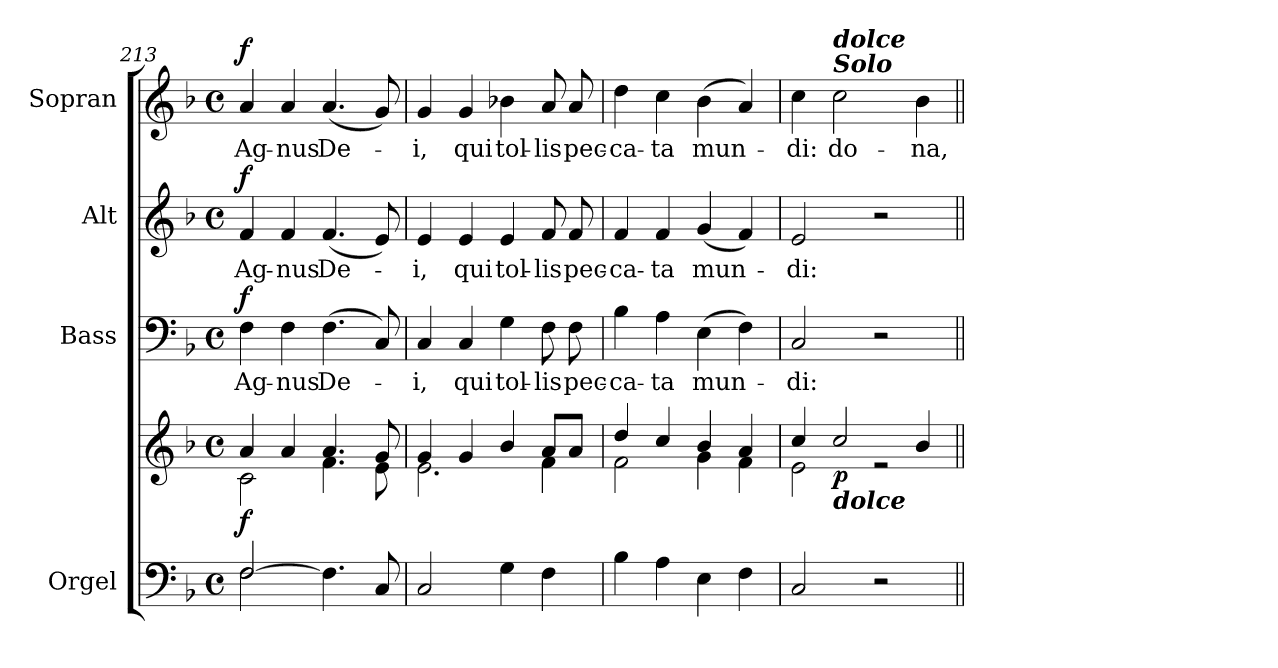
**kern	**kern	**dynam	**kern	**text	**dynam	**kern	**text	**dynam	**kern	**text	**dynam
*part4	*part4	*part4	*part3	*part3	*part3	*part2	*part2	*part2	*part1	*part1	*part1
*staff5	*staff4	*staff4/5	*staff3	*staff3	*staff3	*staff2	*staff2	*staff2	*staff1	*staff1	*staff1
*I"Orgel	*	*	*I"Bass	*	*	*I"Alt	*	*	*I"Sopran	*	*
*I'Org.	*	*	*I'B.	*	*	*I'A.	*	*	*I'S.	*	*
!!LO:LB:g=z
*clefF4	*clefG2	*	*clefF4	*	*	*clefG2	*	*	*clefG2	*	*
*k[b-]	*k[b-]	*	*k[b-]	*	*	*k[b-]	*	*	*k[b-]	*	*
*F:	*F:	*	*F:	*	*	*F:	*	*	*F:	*	*
*M4/4	*M4/4	*	*M4/4	*	*	*M4/4	*	*	*M4/4	*	*
*met(c)	*met(c)	*	*met(c)	*	*	*met(c)	*	*	*met(c)	*	*
=213	=213	=213	=213	=213	=213	=213	=213	=213	=213	=213	=213
*^	*^	*	*	*	*	*	*	*	*	*	*
!	!	!	!	!LO:DY:b	!	!LO:LY:b	!LO:DY:a	!	!LO:LY:b	!LO:DY:a	!	!LO:LY:b	!LO:DY:a
[>2F/	2F\	4a/	2c\	f	4F\	Ag-	f	4f/	Ag-	f	4a/	Ag-	f
!	!	!	!	!	!	!LO:LY:b	!	!	!LO:LY:b	!	!	!LO:LY:b	!
.	.	4a/	.	.	4F\	-nus	.	4f/	-nus	.	4a/	-nus	.
!	!	!	!	!	!	!LO:LY:b	!	!	!LO:LY:b	!	!	!LO:LY:b	!
4.F\]	2ryy	4.a/	4.f\	.	(>4.F\	De-	.	(<4.f/	De-	.	(<4.a/	De-	.
8C/	.	8g/	8e\	.	8C/)	.	.	8e/)	.	.	8g/)	.	.
*v	*v	*	*	*	*	*	*	*	*	*	*	*	*
=214	=214	=214	=214	=214	=214	=214	=214	=214	=214	=214	=214	=214
!	!	!	!	!	!LO:LY:b	!	!	!LO:LY:b	!	!	!LO:LY:b	!
2C/	4g/	2.e\	.	4C/	-i,	.	4e/	-i,	.	4g/	-i,	.
!	!	!	!	!	!LO:LY:b	!	!	!LO:LY:b	!	!	!LO:LY:b	!
.	4g/	.	.	4C/	qui	.	4e/	qui	.	4g/	qui	.
!	!	!	!	!	!LO:LY:b	!	!	!LO:LY:b	!	!	!LO:LY:b	!
4G\	4b-/	.	.	4G\	tol-	.	4e/	tol-	.	4b-X\	tol-	.
!	!	!	!	!	!LO:LY:b	!	!	!LO:LY:b	!	!	!LO:LY:b	!
4F\	8a/L	4f\	.	8F\	-lis	.	8f/	-lis	.	8a/	-lis	.
!	!	!	!	!	!LO:LY:b	!	!	!LO:LY:b	!	!	!LO:LY:b	!
.	8a/J	.	.	8F\	pec-	.	8f/	pec-	.	8a/	pec-	.
=215	=215	=215	=215	=215	=215	=215	=215	=215	=215	=215	=215	=215
!	!	!	!	!	!LO:LY:b	!	!	!LO:LY:b	!	!	!LO:LY:b	!
4B-\	4dd/	2f\	.	4B-\	-ca-	.	4f/	-ca-	.	4dd\	-ca-	.
!	!	!	!	!	!LO:LY:b	!	!	!LO:LY:b	!	!	!LO:LY:b	!
4A\	4cc/	.	.	4A\	-ta	.	4f/	-ta	.	4cc\	-ta	.
!	!	!	!	!	!LO:LY:b	!	!	!LO:LY:b	!	!	!LO:LY:b	!
4E\	4b-/	4g\	.	(>4E\	mun-	.	(<4g/	mun-	.	(>4b-\	mun-	.
4F\	4a/	4f\	.	4F\)	.	.	4f/)	.	.	4a/)	.	.
=216	=216	=216	=216	=216	=216	=216	=216	=216	=216	=216	=216	=216
!	!	!	!	!	!LO:LY:b	!	!	!LO:LY:b	!	!	!LO:LY:b	!
2C/	4cc/	2e\	.	2C/	-di:	.	2e/	-di:	.	4cc\	-di:	.
!	!	!	!	!	!	!	!	!	!	!LO:TX:a:Bi:t=Solo	!	!
!	!	!	!	!	!	!	!	!	!	!LO:TX:a:Bi:t=dolce	!	!
!	!LO:TX:b:Bi:t=dolce	!	!	!	!	!	!	!	!	!	!	!
!	!	!	!LO:DY:b	!	!	!	!	!	!	!	!LO:LY:b	!
.	2cc/	.	p	.	.	.	.	.	.	2cc\	do-	.
2r	.	2re	.	2r	.	.	2r	.	.	.	.	.
!	!	!	!	!	!	!	!	!	!	!	!LO:LY:b	!
.	4b-/	.	.	.	.	.	.	.	.	4b-\	-na,	.
*	*v	*v	*	*	*	*	*	*	*	*	*	*
=||	=||	=||	=||	=||	=||	=||	=||	=||	=||	=||	=||
*-	*-	*-	*-	*-	*-	*-	*-	*-	*-	*-	*-
